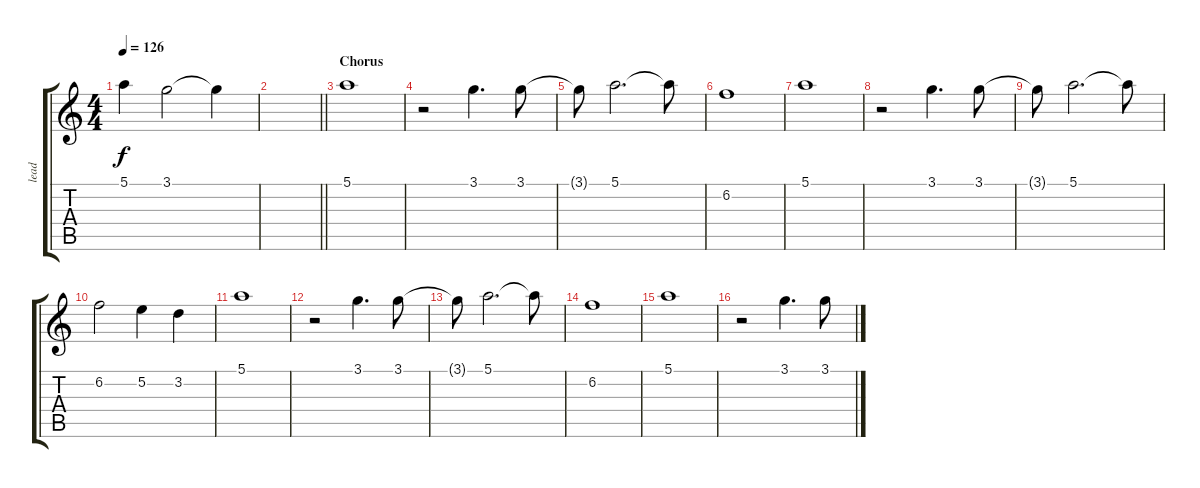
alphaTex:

\track ("lead" "lead") {instrument acousticguitarsteel}
\staff {score tabs}
\tuning (E4 B3 G3 D3 A2 E2) {hide}
\ts (4 4)
\tempo 126
\clef g2
\ks c
5.1{t}.4{dy f} 3.1.2 3.1{t}.4 |
\barLineRight lightlight
|
\section ("" "Chorus")
5.1.1 |
r.2 3.1.4{d} 3.1.8 |
3.1{t}.8 5.1.2{d} 5.1{t}.8 |
6.2.1 |
5.1.1 |
r.2 3.1.4{d} 3.1.8 |
3.1{t}.8 5.1.2{d} 5.1{t}.8 |
6.2.2 5.2.4 3.2.4 |
5.1.1 |
r.2 3.1.4{d} 3.1.8 |
3.1{t}.8 5.1.2{d} 5.1{t}.8 |
6.2.1 |
5.1.1 |
r.2 3.1.4{d} 3.1.8
